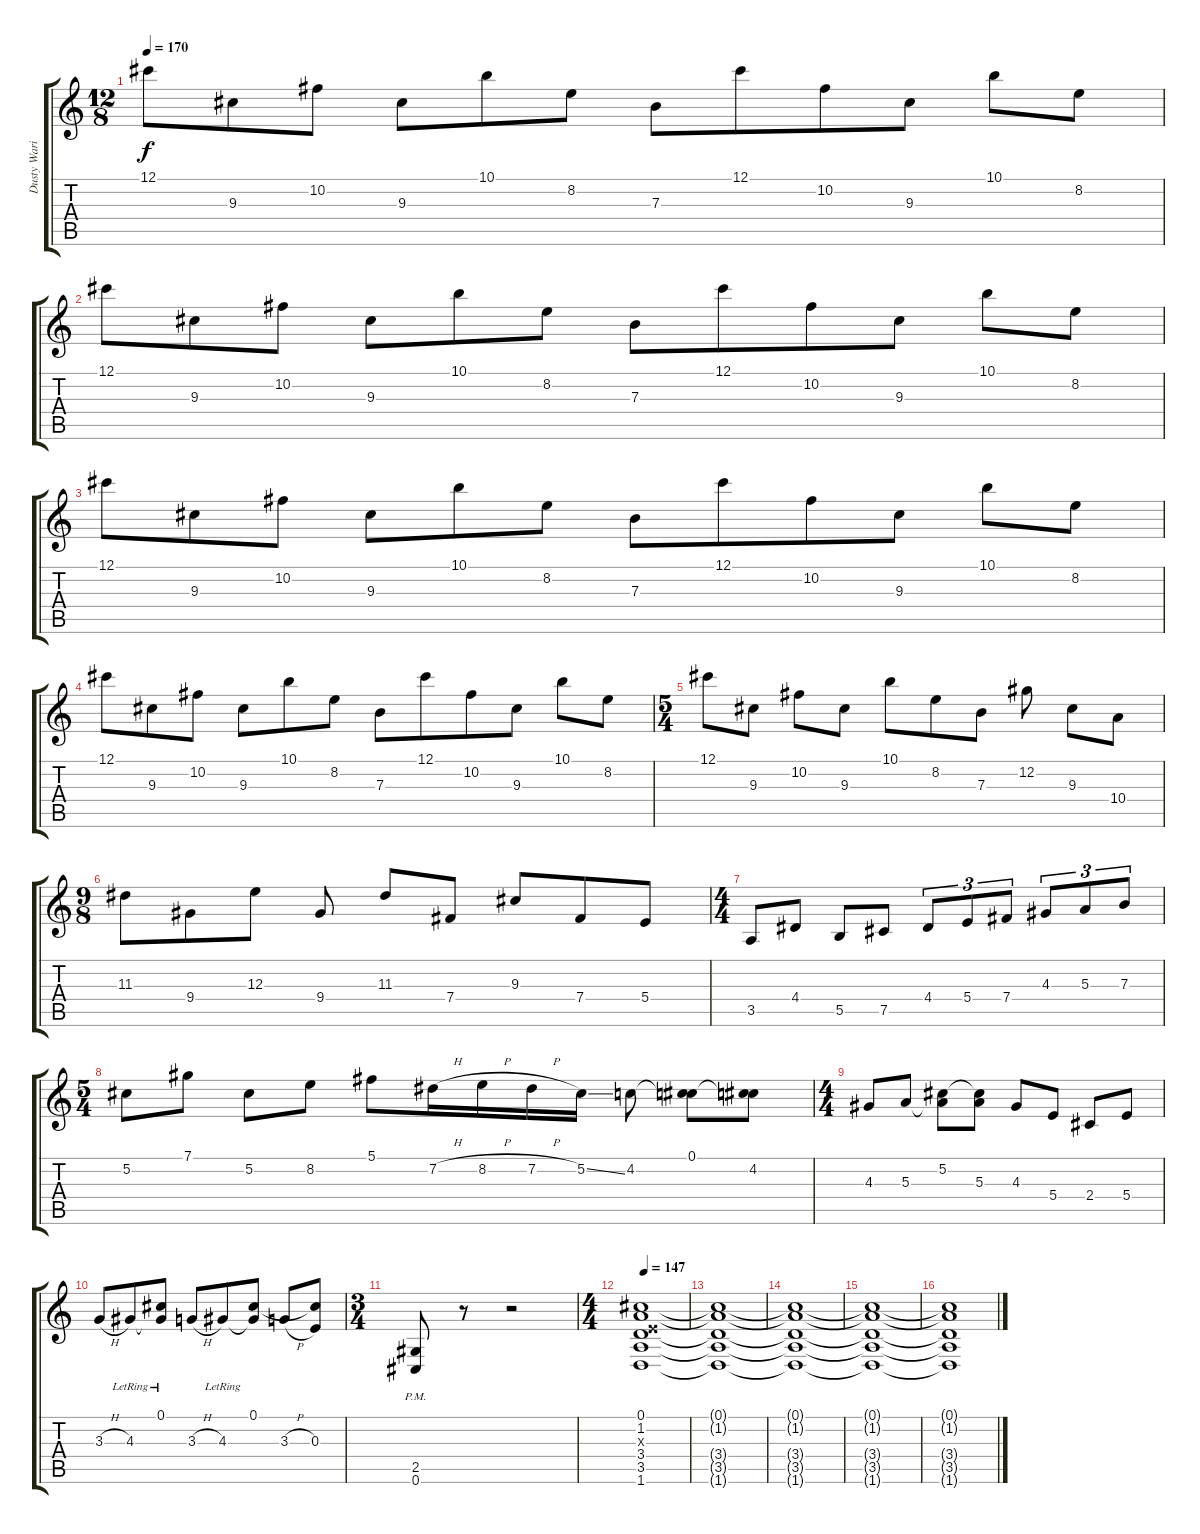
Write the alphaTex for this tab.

\track ("Dusty Waring" "Dusty Wari") {instrument distortionguitar}
\staff {score tabs}
\tuning (Db4 Ab3 E3 B2 Gb2 Db2) {hide}
\ts (12 8)
\tempo 170
\clef g2
\ks c
12.1.8{dy f} 9.3.8 10.2.8 9.3.8 10.1.8 8.2.8 7.3.8 12.1.8 10.2.8{beam merge} 9.3.8{beam split} 10.1.8 8.2.8 |
12.1.8 9.3.8 10.2.8 9.3.8 10.1.8 8.2.8 7.3.8 12.1.8 10.2.8{beam merge} 9.3.8{beam split} 10.1.8 8.2.8 |
12.1.8 9.3.8 10.2.8 9.3.8 10.1.8 8.2.8 7.3.8 12.1.8 10.2.8{beam merge} 9.3.8{beam split} 10.1.8 8.2.8 |
12.1.8 9.3.8 10.2.8 9.3.8 10.1.8 8.2.8 7.3.8 12.1.8 10.2.8{beam merge} 9.3.8{beam split} 10.1.8 8.2.8 |
\ts (5 4)
12.1.8 9.3.8{beam split} 10.2.8{beam merge} 9.3.8{beam split} 10.1.8 8.2.8{beam merge} 7.3.8{beam split} 12.2.8 9.3.8{beam merge} 10.4.8 |
\ts (9 8)
11.3.8 9.4.8 12.3.8 9.4.8{beam split} 11.3.8{beam merge} 7.4.8{beam split} 9.3.8 7.4.8{beam merge} 5.4.8 |
\ts (4 4)
3.5.8{beam merge} 4.4.8{beam split} 5.5.8 7.5.8 4.4.8{tu (3 2)} 5.4.8{tu (3 2)} 7.4.8{tu (3 2)} 4.3.8{tu (3 2)} 5.3.8{tu (3 2)} 7.3.8{tu (3 2)} |
\ts (5 4)
5.2.8 7.1.8{beam split} 5.2.8{beam merge} 8.2.8{beam split} 5.1.8{beam merge} 7.2{h}.16 8.2{h}.16{beam merge} 7.2{h}.16 5.2{ss}.16{beam split} 4.2.8 (0.1 4.2{t}).8 (0.1{t} 4.2).8 |
\ts (4 4)
4.3.8 5.3.8 (5.2 5.3{t}).8 (5.2{t} 5.3).8 4.3.8 5.4.8 2.4.8 5.4.8 |
3.3{h}.8 4.3{lr}.8{beam merge} (0.1{lr} 4.3{t}).8{beam split} 3.3{h}.8{beam merge} 4.3{lr}.8 (0.1 4.3{t}).8 3.3{h}.8 (0.1{t} 0.3).8 |
\ts (3 4)
(2.5{pm} 0.6{pm}).8 r.8 r.2 |
\ts (4 4)
\tempo 147
(0.1 1.2 0.3{x} 3.4 3.5 1.6).1 |
(0.1{t} 1.2{t} 3.4{t} 3.5{t} 1.6{t}).1 |
(0.1{t} 1.2{t} 3.4{t} 3.5{t} 1.6{t}).1 |
(0.1{t} 1.2{t} 3.4{t} 3.5{t} 1.6{t}).1 |
(0.1{t} 1.2{t} 3.4{t} 3.5{t} 1.6{t}).1
